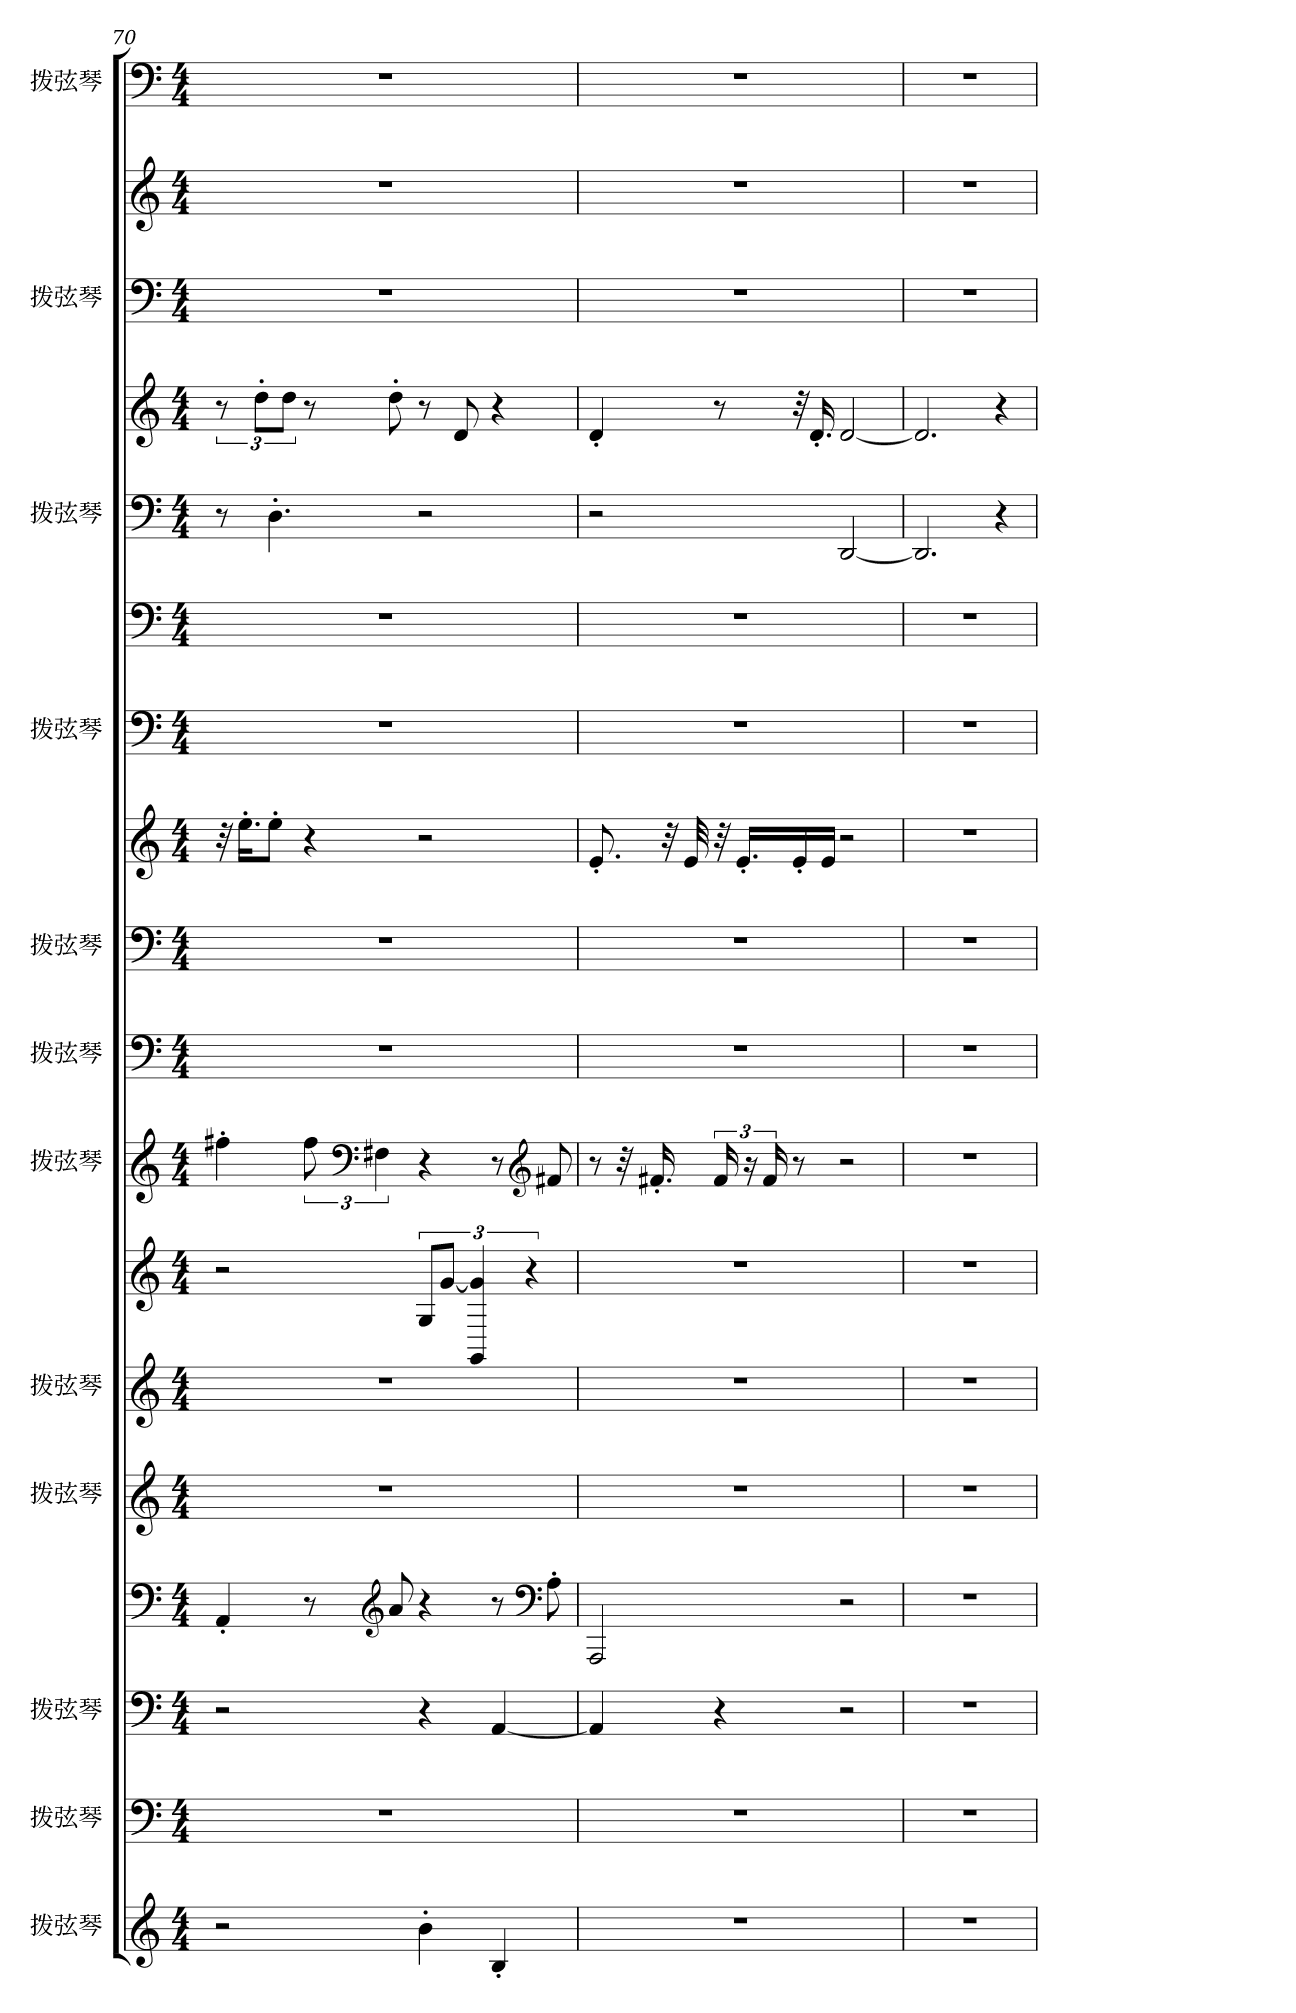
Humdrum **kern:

**kern	**kern	**kern	**kern	**kern	**kern	**kern	**kern	**kern	**kern	**kern	**kern	**kern	**kern	**kern	**kern	**kern	**kern
*part12	*part11	*part10	*part10	*part9	*part8	*part8	*part7	*part6	*part5	*part5	*part4	*part4	*part3	*part3	*part2	*part2	*part1
*staff18	*staff17	*staff16	*staff15	*staff14	*staff13	*staff12	*staff11	*staff10	*staff9	*staff8	*staff7	*staff6	*staff5	*staff4	*staff3	*staff2	*staff1
*I"拨弦琴	*I"拨弦琴	*I"拨弦琴	*	*I"拨弦琴	*I"拨弦琴	*	*I"拨弦琴	*I"拨弦琴	*I"拨弦琴	*	*I"拨弦琴	*	*I"拨弦琴	*	*I"拨弦琴	*	*I"拨弦琴
!!LO:PB:g=z
*clefG2	*clefF4	*clefF4	*clefF4	*clefG2	*clefG2	*clefG2	*clefG2	*clefF4	*clefF4	*clefG2	*clefF4	*clefF4	*clefF4	*clefG2	*clefF4	*clefG2	*clefF4
*k[]	*k[]	*k[]	*k[]	*k[]	*k[]	*k[]	*k[]	*k[]	*k[]	*k[]	*k[]	*k[]	*k[]	*k[]	*k[]	*k[]	*k[]
*M4/4	*M4/4	*M4/4	*M4/4	*M4/4	*M4/4	*M4/4	*M4/4	*M4/4	*M4/4	*M4/4	*M4/4	*M4/4	*M4/4	*M4/4	*M4/4	*M4/4	*M4/4
=70	=70	=70	=70	=70	=70	=70	=70	=70	=70	=70	=70	=70	=70	=70	=70	=70	=70
2r	1r	2r	4AA'/	1r	1r	2r	4ff#X'\	1r	1r	32r	1r	1r	8r	12r	1r	1r	1r
.	.	.	.	.	.	.	.	.	.	16.ee'\KL	.	.	.	.	.	.	.
.	.	.	.	.	.	.	.	.	.	.	.	.	.	12dd'\L	.	.	.
.	.	.	.	.	.	.	.	.	.	8ee'\J	.	.	4.D'\	.	.	.	.
.	.	.	.	.	.	.	.	.	.	.	.	.	.	12dd\J	.	.	.
.	.	.	8r	.	.	.	12ff#\	.	.	4r	.	.	.	8r	.	.	.
*	*	*	*	*	*	*	*clefF4	*	*	*	*	*	*	*	*	*	*
.	.	.	.	.	.	.	6F#X\	.	.	.	.	.	.	.	.	.	.
*	*	*	*clefG2	*	*	*	*	*	*	*	*	*	*	*	*	*	*
.	.	.	8a/	.	.	.	.	.	.	.	.	.	.	8dd'\	.	.	.
4b'\	.	4r	4r	.	.	12G/L	4r	.	.	2r	.	.	2r	8r	.	.	.
.	.	.	.	.	.	[12g/J	.	.	.	.	.	.	.	.	.	.	.
.	.	.	.	.	.	.	.	.	.	.	.	.	.	8d/	.	.	.
.	.	.	.	.	.	6GG/ 6g/]	.	.	.	.	.	.	.	.	.	.	.
4B'/	.	[4AA/	8r	.	.	.	8r	.	.	.	.	.	.	4r	.	.	.
.	.	.	.	.	.	6r	.	.	.	.	.	.	.	.	.	.	.
*	*	*	*clefF4	*	*	*	*clefG2	*	*	*	*	*	*	*	*	*	*
.	.	.	8A'\	.	.	.	8f#X/	.	.	.	.	.	.	.	.	.	.
=71	=71	=71	=71	=71	=71	=71	=71	=71	=71	=71	=71	=71	=71	=71	=71	=71	=71
1r	1r	4AA/]	2AAA/	1r	1r	1r	8r	1r	1r	8.e'/	1r	1r	2r	4d'/	1r	1r	1r
.	.	.	.	.	.	.	32r	.	.	.	.	.	.	.	.	.	.
.	.	.	.	.	.	.	16.f#X'/	.	.	.	.	.	.	.	.	.	.
.	.	.	.	.	.	.	.	.	.	32r	.	.	.	.	.	.	.
.	.	.	.	.	.	.	.	.	.	32e/	.	.	.	.	.	.	.
.	.	4r	.	.	.	.	24f#/	.	.	32r	.	.	.	8r	.	.	.
.	.	.	.	.	.	.	.	.	.	16.e'/LL	.	.	.	.	.	.	.
.	.	.	.	.	.	.	24r	.	.	.	.	.	.	.	.	.	.
.	.	.	.	.	.	.	24f#/	.	.	.	.	.	.	.	.	.	.
.	.	.	.	.	.	.	8r	.	.	16e'/	.	.	.	32r	.	.	.
.	.	.	.	.	.	.	.	.	.	.	.	.	.	16.d'/	.	.	.
.	.	.	.	.	.	.	.	.	.	16e/JJ	.	.	.	.	.	.	.
.	.	2r	2r	.	.	.	2r	.	.	2r	.	.	[2DD/	[2d/	.	.	.
=72	=72	=72	=72	=72	=72	=72	=72	=72	=72	=72	=72	=72	=72	=72	=72	=72	=72
1r	1r	1r	1r	1r	1r	1r	1r	1r	1r	1r	1r	1r	2.DD/]	2.d/]	1r	1r	1r
.	.	.	.	.	.	.	.	.	.	.	.	.	4r	4r	.	.	.
=	=	=	=	=	=	=	=	=	=	=	=	=	=	=	=	=	=
*-	*-	*-	*-	*-	*-	*-	*-	*-	*-	*-	*-	*-	*-	*-	*-	*-	*-
